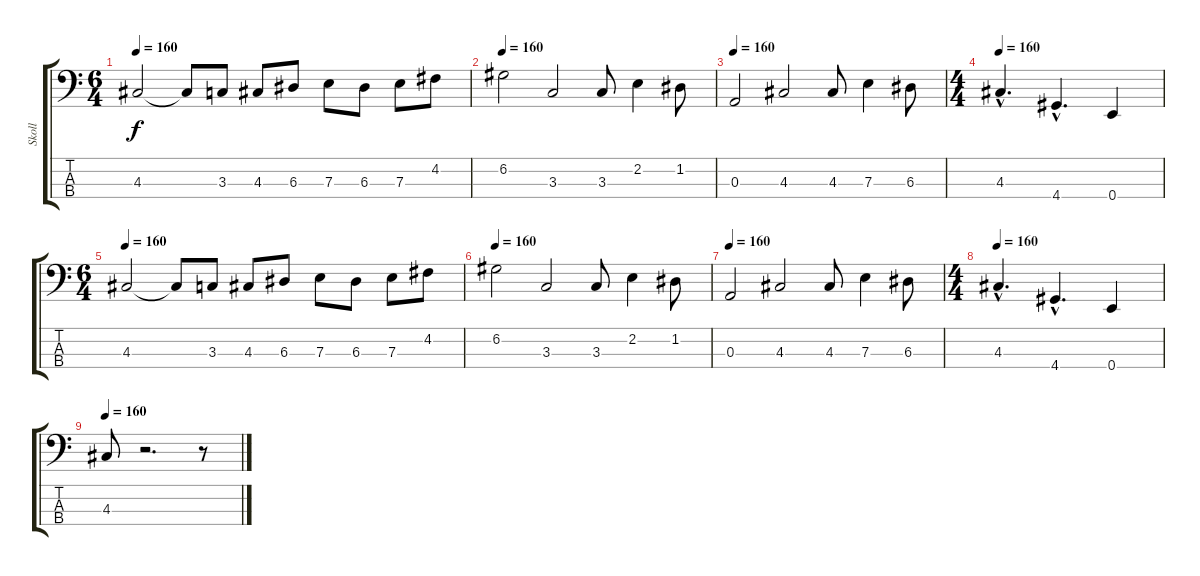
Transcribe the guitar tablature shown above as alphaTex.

\track ("Skoll" "Skoll") {instrument electricbassfinger}
\staff {score tabs}
\tuning (G2 D2 A1 E1) {hide}
\ts (6 4)
\tempo 160
\clef f4
\ks c
4.3.2{dy f} 4.3{t}.8 3.3.8 4.3.8 6.3.8 7.3.8 6.3.8 7.3.8 4.2.8 |
\tempo 160
6.2.2 3.3.2 3.3.8 2.2.4 1.2.8 |
\tempo 160
0.3.2 4.3.2 4.3.8 7.3.4 6.3.8 |
\ts (4 4)
\tempo 160
4.3{hac}.4{d} 4.4{hac}.4{d} 0.4.4 |
\ts (6 4)
\tempo 160
4.3.2 4.3{t}.8 3.3.8 4.3.8 6.3.8 7.3.8 6.3.8 7.3.8 4.2.8 |
\tempo 160
6.2.2 3.3.2 3.3.8 2.2.4 1.2.8 |
\tempo 160
0.3.2 4.3.2 4.3.8 7.3.4 6.3.8 |
\ts (4 4)
\tempo 160
4.3{hac}.4{d} 4.4{hac}.4{d} 0.4.4 |
\tempo 160
4.3.8 r.2{d} r.8
